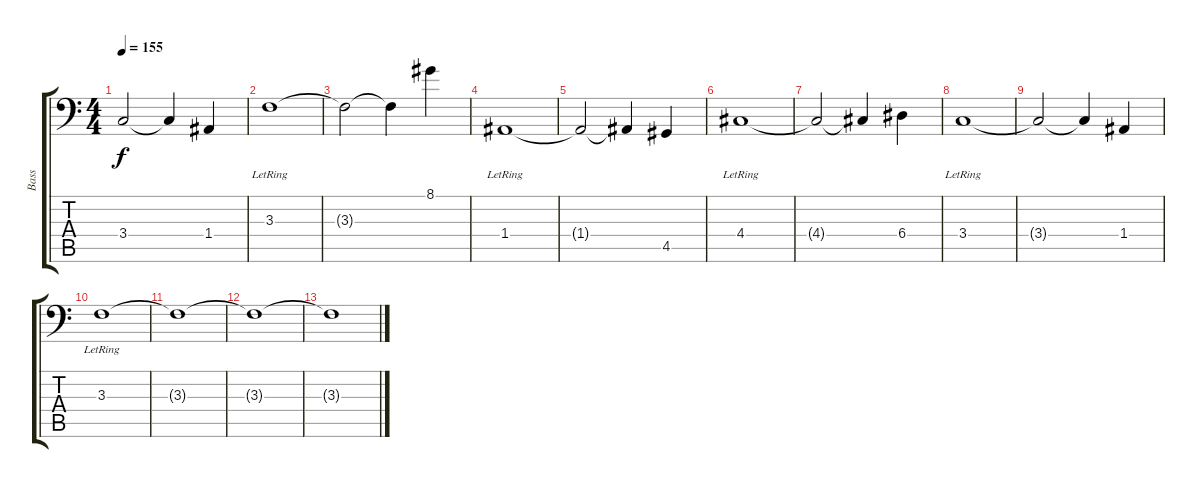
\track ("Bass" "Bass") {instrument electricbassfinger}
\staff {score tabs}
\tuning (C3 G2 D2 A1 E1 B0) {hide}
\ts (4 4)
\tempo 155
\clef f4
\ks c
3.4{t}.2{dy f} 3.4{t}.4 1.4.4 |
3.3{lr}.1 |
3.3{t}.2 3.3{t}.4 8.1.4 |
1.4{lr}.1 |
1.4{t}.2 1.4{t}.4 4.5.4 |
4.4{lr}.1 |
4.4{t}.2 4.4{t}.4 6.4.4 |
3.4{lr}.1 |
3.4{t}.2 3.4{t}.4 1.4.4 |
3.3{lr}.1 |
3.3{t}.1 |
3.3{t}.1{volume 7} |
3.3{t}.1
